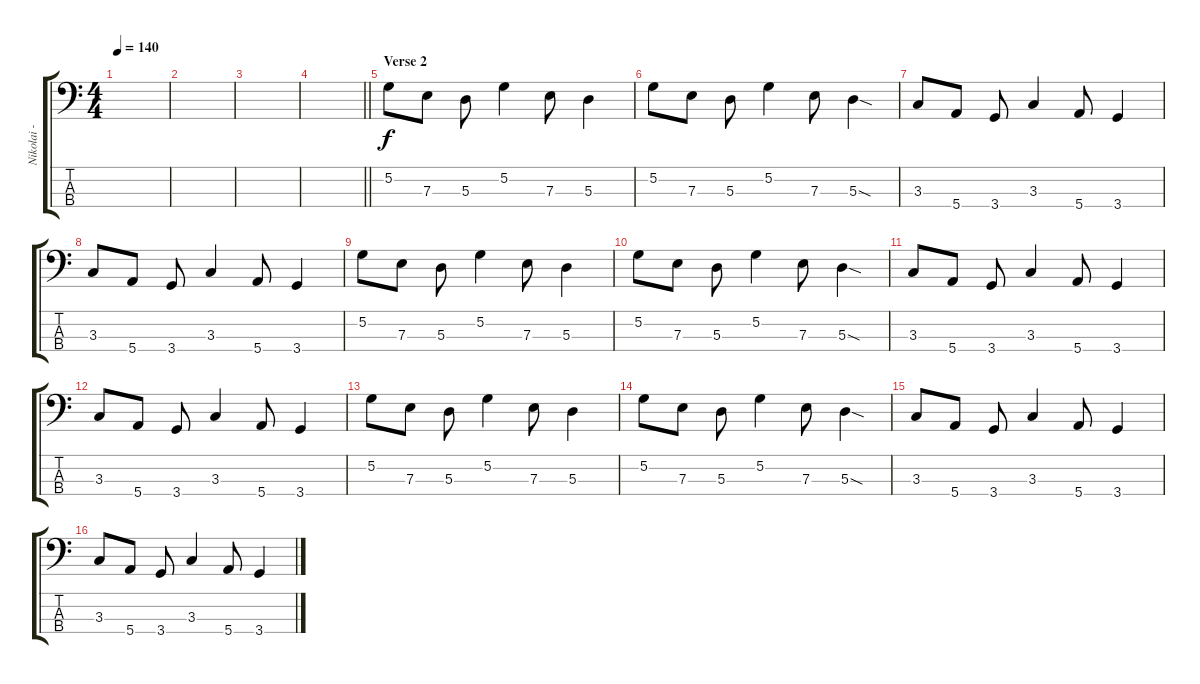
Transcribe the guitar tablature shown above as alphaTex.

\track ("Nikolai - Bass RSE" "Nikolai - ") {instrument electricbasspick}
\staff {score tabs}
\tuning (G2 D2 A1 E1) {hide}
\ts (4 4)
\tempo 140
\clef f4
\ks c
|
|
|
\barLineRight lightlight
|
\section ("" "Verse 2")
5.2.8 7.3.8 5.3.8 5.2.4 7.3.8 5.3.4 |
5.2.8 7.3.8 5.3.8 5.2.4 7.3.8 5.3{sod}.4 |
3.3.8 5.4.8 3.4.8 3.3.4 5.4.8 3.4.4 |
3.3.8 5.4.8 3.4.8 3.3.4 5.4.8 3.4.4 |
5.2.8 7.3.8 5.3.8 5.2.4 7.3.8 5.3.4 |
5.2.8 7.3.8 5.3.8 5.2.4 7.3.8 5.3{sod}.4 |
3.3.8 5.4.8 3.4.8 3.3.4 5.4.8 3.4.4 |
3.3.8 5.4.8 3.4.8 3.3.4 5.4.8 3.4.4 |
5.2.8 7.3.8 5.3.8 5.2.4 7.3.8 5.3.4 |
5.2.8 7.3.8 5.3.8 5.2.4 7.3.8 5.3{sod}.4 |
3.3.8 5.4.8 3.4.8 3.3.4 5.4.8 3.4.4 |
3.3.8 5.4.8 3.4.8 3.3.4 5.4.8 3.4.4
